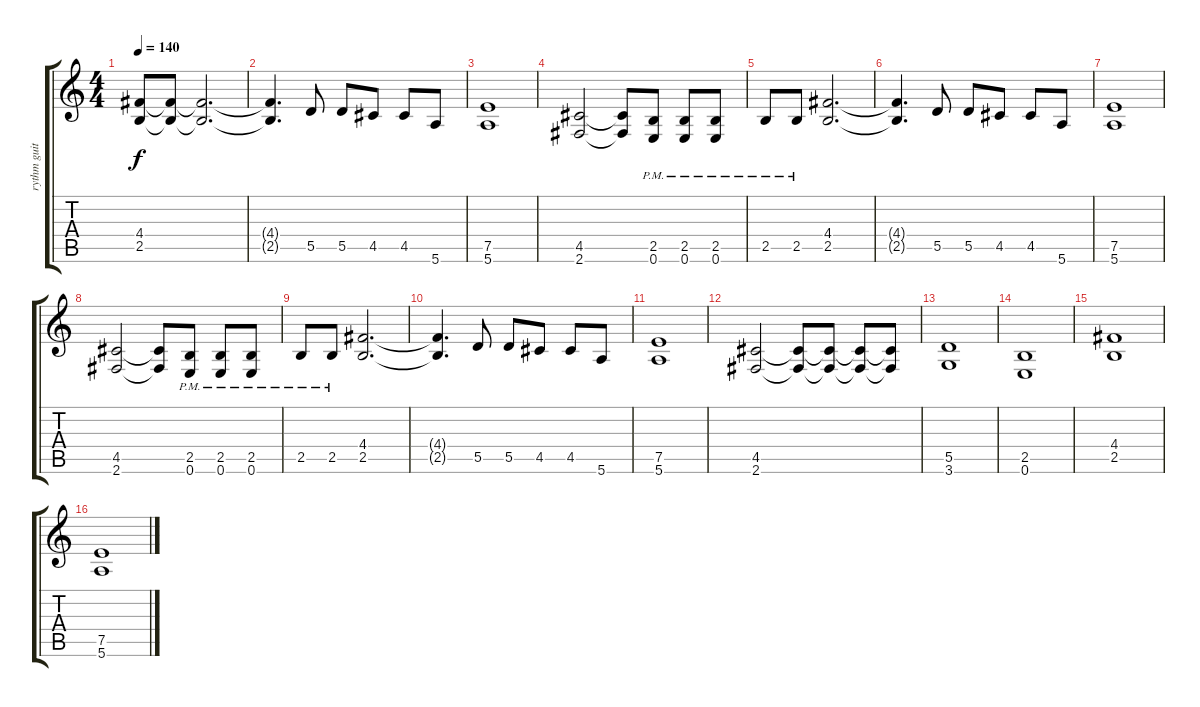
\track ("rythm guitar" "rythm guit") {instrument distortionguitar}
\staff {score tabs}
\tuning (E4 B3 G3 D3 A2 E2) {hide}
\ts (4 4)
\tempo 140
\clef g2
\ks c
(4.4 2.5).8{dy f} (4.4{t} 2.5{t}).8 (4.4{t} 2.5{t}).2{d} |
(4.4{t} 2.5{t}).4{d} 5.5.8 5.5.8 4.5.8 4.5.8 5.6.8 |
(7.5 5.6).1 |
(4.5 2.6).2 (4.5{t} 2.6{t}).8 (2.5 0.6{pm}).8 (2.5 0.6{pm}).8 (2.5 0.6{pm}).8 |
2.5{pm}.8 2.5{pm}.8 (4.4 2.5).2{d} |
(4.4{t} 2.5{t}).4{d} 5.5.8 5.5.8 4.5.8 4.5.8 5.6.8 |
(7.5 5.6).1 |
(4.5 2.6).2 (4.5{t} 2.6{t}).8 (2.5 0.6{pm}).8 (2.5 0.6{pm}).8 (2.5 0.6{pm}).8 |
2.5{pm}.8 2.5{pm}.8 (4.4 2.5).2{d} |
(4.4{t} 2.5{t}).4{d} 5.5.8 5.5.8 4.5.8 4.5.8 5.6.8 |
(7.5 5.6).1 |
(4.5 2.6).2 (4.5{t} 2.6{t}).8 (4.5{t} 2.6{t}).8 (4.5{t} 2.6{t}).8 (4.5{t} 2.6{t}).8 |
(5.5 3.6).1 |
(2.5 0.6).1 |
(4.4 2.5).1 |
(7.5 5.6).1
